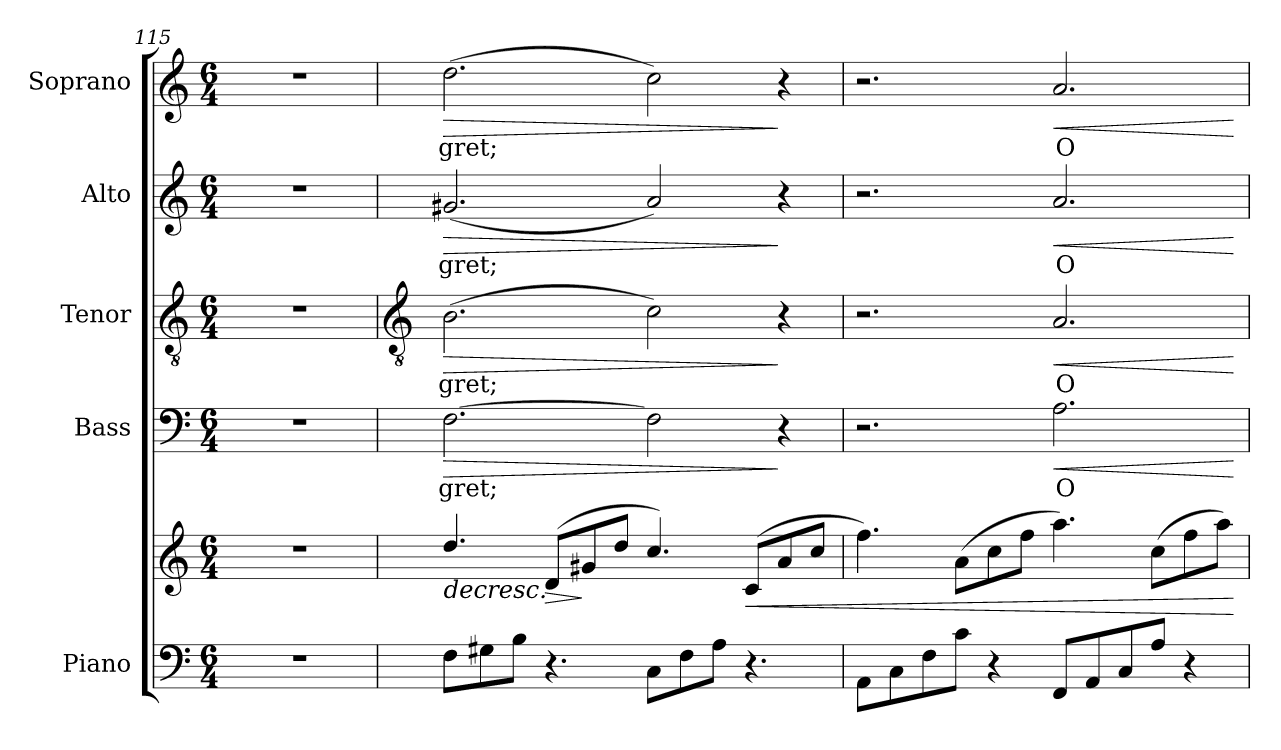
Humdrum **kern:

**kern	**kern	**dynam	**kern	**text	**dynam	**kern	**text	**dynam	**kern	**text	**dynam	**kern	**text	**dynam
*part5	*part5	*part5	*part4	*part4	*part4	*part3	*part3	*part3	*part2	*part2	*part2	*part1	*part1	*part1
*staff6	*staff5	*staff5/6	*staff4	*staff4	*staff4	*staff3	*staff3	*staff3	*staff2	*staff2	*staff2	*staff1	*staff1	*staff1
*I"Piano	*	*	*I"Bass	*	*	*I"Tenor	*	*	*I"Alto	*	*	*I"Soprano	*	*
*	*	*	*I'B	*	*	*I'T	*	*	*I'A	*	*	*I'S	*	*
*clefF4	*clefG2	*	*clefF4	*	*	*clefGv2	*	*	*clefG2	*	*	*clefG2	*	*
*k[]	*k[]	*	*k[]	*	*	*k[]	*	*	*k[]	*	*	*k[]	*	*
*C:	*C:	*	*C:	*	*	*C:	*	*	*C:	*	*	*C:	*	*
*M6/4	*M6/4	*	*M6/4	*	*	*M6/4	*	*	*M6/4	*	*	*M6/4	*	*
=115	=115	=115	=115	=115	=115	=115	=115	=115	=115	=115	=115	=115	=115	=115
1.r	1.r	.	1.r	.	.	1.r	.	.	1.r	.	.	1.r	.	.
!!LO:LB:g=z
=116	=116	=116	=116	=116	=116	=116	=116	=116	=116	=116	=116	=116	=116	=116
*	*	*	*	*	*	*clefGv2	*	*	*	*	*	*	*	*
*	*^	*	*	*	*	*	*	*	*	*	*	*	*	*
!	!	!LO:N:vis=1	!LO:HP:b	!	!LO:LY:b	!LO:HP:b	!	!LO:LY:b	!LO:HP:b	!	!LO:LY:b	!LO:HP:b	!	!LO:LY:b	!LO:HP:b
8FL	4.dd	1.ryy	>	[2.F	-gret;	>	(>2.B	-gret;	>	(<2.g#X	-gret;	>	(>2.dd	-gret;	>
8G#X	.	.	.	.	.	.	.	.	.	.	.	.	.	.	.
8BJ	.	.	.	.	.	.	.	.	.	.	.	.	.	.	.
!	!	!	!LO:HP:b	!	!	!	!	!	!	!	!	!	!	!	!
4.r	(<8dL	.	>	.	.	.	.	.	.	.	.	.	.	.	.
.	8g#X	.	]	.	.	.	.	.	.	.	.	.	.	.	.
.	8ddJ	.	.	.	.	.	.	.	.	.	.	.	.	.	.
8CL	4.cc)	.	.	2F]	.	.	2c)	.	.	2a)	.	.	2cc)	.	.
8F	.	.	.	.	.	.	.	.	.	.	.	.	.	.	.
8AJ	.	.	.	.	.	.	.	.	.	.	.	.	.	.	.
!	!	!	!LO:HP:b	!	!	!	!	!	!	!	!	!	!	!	!
4.r	(<8cL	.	<	.	.	.	.	.	.	.	.	.	.	.	.
.	8a	.	.	4r	.	]	4r	.	]	4r	.	]	4r	.	]
.	8ccJ	.	.	.	.	.	.	.	.	.	.	.	.	.	.
=117	=117	=117	=117	=117	=117	=117	=117	=117	=117	=117	=117	=117	=117	=117	=117
!	!	!LO:N:vis=1	!	!	!	!	!	!	!	!	!	!	!	!	!
8AAL	4.ff)	1.ryy	.	2.r	.	.	2.r	.	.	2.r	.	.	2.r	.	.
8C	.	.	.	.	.	.	.	.	.	.	.	.	.	.	.
8F	.	.	.	.	.	.	.	.	.	.	.	.	.	.	.
8cJ	(>8aL	.	.	.	.	.	.	.	.	.	.	.	.	.	.
4r	8cc	.	.	.	.	.	.	.	.	.	.	.	.	.	.
.	8ffJ	.	.	.	.	.	.	.	.	.	.	.	.	.	.
!	!	!	!	!	!LO:LY:b	!LO:HP:b	!	!LO:LY:b	!LO:HP:b	!	!LO:LY:b	!LO:HP:b	!	!LO:LY:b	!LO:HP:b
8FFL	4.aa)	.	.	2.A	O	<	2.A	O	<	2.a	O	<	2.a	O	<
8AA	.	.	.	.	.	.	.	.	.	.	.	.	.	.	.
8C	.	.	.	.	.	.	.	.	.	.	.	.	.	.	.
8AJ	(>8ccL	.	.	.	.	.	.	.	.	.	.	.	.	.	.
4r	8ff	.	.	.	.	.	.	.	.	.	.	.	.	.	.
.	8aaJ)	.	.	.	.	.	.	.	.	.	.	.	.	.	.
*	*v	*v	*	*	*	*	*	*	*	*	*	*	*	*	*
.	.	[ ]	.	.	[	.	.	[	.	.	[	.	.	[
=	=	=	=	=	=	=	=	=	=	=	=	=	=	=
*-	*-	*-	*-	*-	*-	*-	*-	*-	*-	*-	*-	*-	*-	*-
